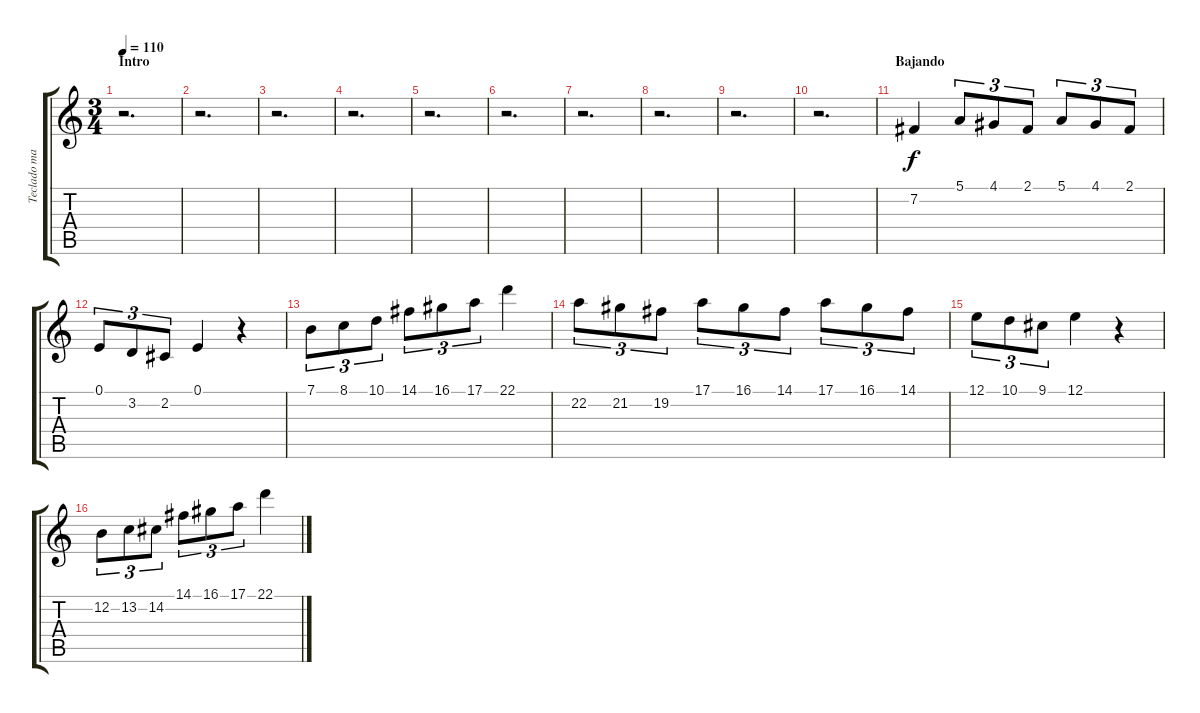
\track ("Teclado mano derecha " "Teclado ma") {instrument electricgrandpiano}
\staff {score tabs}
\tuning (E4 B3 G3 D3 A2 E2) {hide}
\ts (3 4)
\section ("" "Intro")
\tempo 110
\clef g2
\ks c
r.2{d dy f instrument electricgrandpiano} |
r.2{d} |
r.2{d} |
r.2{d} |
r.2{d} |
r.2{d} |
r.2{d} |
r.2{d} |
r.2{d} |
r.2{d} |
\section ("" "Bajando")
7.2.4{volume 15} 5.1.8{tu (3 2)} 4.1.8{tu (3 2)} 2.1.8{tu (3 2)} 5.1.8{tu (3 2)} 4.1.8{tu (3 2)} 2.1.8{tu (3 2)} |
0.1.8{tu (3 2)} 3.2.8{tu (3 2)} 2.2.8{tu (3 2)} 0.1.4 r.4 |
7.1.8{tu (3 2)} 8.1.8{tu (3 2)} 10.1.8{tu (3 2)} 14.1.8{tu (3 2)} 16.1.8{tu (3 2)} 17.1.8{tu (3 2)} 22.1.4 |
22.2.8{tu (3 2)} 21.2.8{tu (3 2)} 19.2.8{tu (3 2)} 17.1.8{tu (3 2)} 16.1.8{tu (3 2)} 14.1.8{tu (3 2)} 17.1.8{tu (3 2)} 16.1.8{tu (3 2)} 14.1.8{tu (3 2)} |
12.1.8{tu (3 2)} 10.1.8{tu (3 2)} 9.1.8{tu (3 2)} 12.1.4 r.4 |
12.2.8{tu (3 2)} 13.2.8{tu (3 2)} 14.2.8{tu (3 2)} 14.1.8{tu (3 2)} 16.1.8{tu (3 2)} 17.1.8{tu (3 2)} 22.1.4
